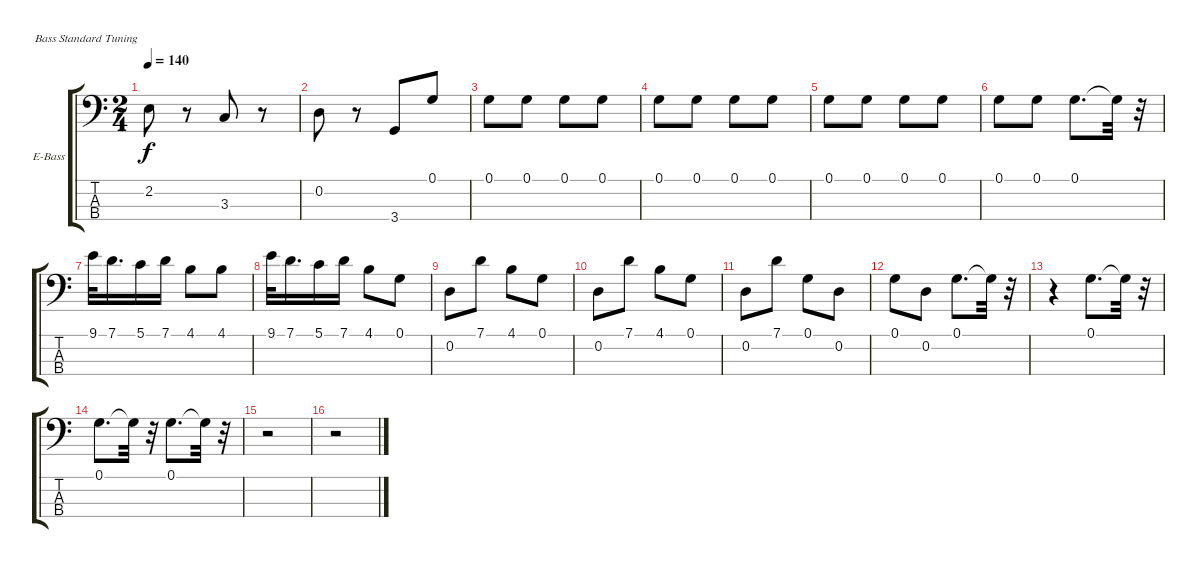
\bracketExtendMode groupsimilarinstruments
\firstSystemTrackNameOrientation horizontal
\otherSystemsTrackNameOrientation horizontal
\track ("Electric Bass" "E-Bass") {instrument electricbassfinger}
\staff {score tabs}
\tuning (G2 D2 A1 E1)
\ts (2 4)
\tempo 140
\clef f4
\scale
0.333333
\ks c
2.2.8{dy f} r.8 3.3.8 r.8 |
\scale
0.333333 0.2.8 r.8 3.4.8 0.1.8 |
\scale
0.333333 0.1.8 0.1.8 0.1.8 0.1.8 |
\scale
0.333333 0.1.8 0.1.8 0.1.8 0.1.8 |
\scale
0.333333 0.1.8 0.1.8 0.1.8 0.1.8 |
\scale
0.333333 0.1.8 0.1.8 0.1.8{d} 0.1{t}.32 r.32 |
\scale
0.333333 9.1.32 7.1.16{d} 5.1.16 7.1.16 4.1.8 4.1.8 |
\scale
0.333333 9.1.32 7.1.16{d} 5.1.16 7.1.16 4.1.8 0.1.8 |
\scale
0.333333 0.2.8 7.1.8 4.1.8 0.1.8 |
\scale
0.333333 0.2.8 7.1.8 4.1.8 0.1.8 |
\scale
0.333333 0.2.8 7.1.8 0.1.8 0.2.8 |
\scale
0.333333 0.1.8 0.2.8 0.1.8{d} 0.1{t}.32 r.32 |
\scale
0.333333 r.4 0.1.8{d} 0.1{t}.32 r.32 |
\scale
0.333333 0.1.8{d} 0.1{t}.32 r.32 0.1.8{d} 0.1{t}.32 r.32 |
\scale
0.333333 r.2 |
r.2
